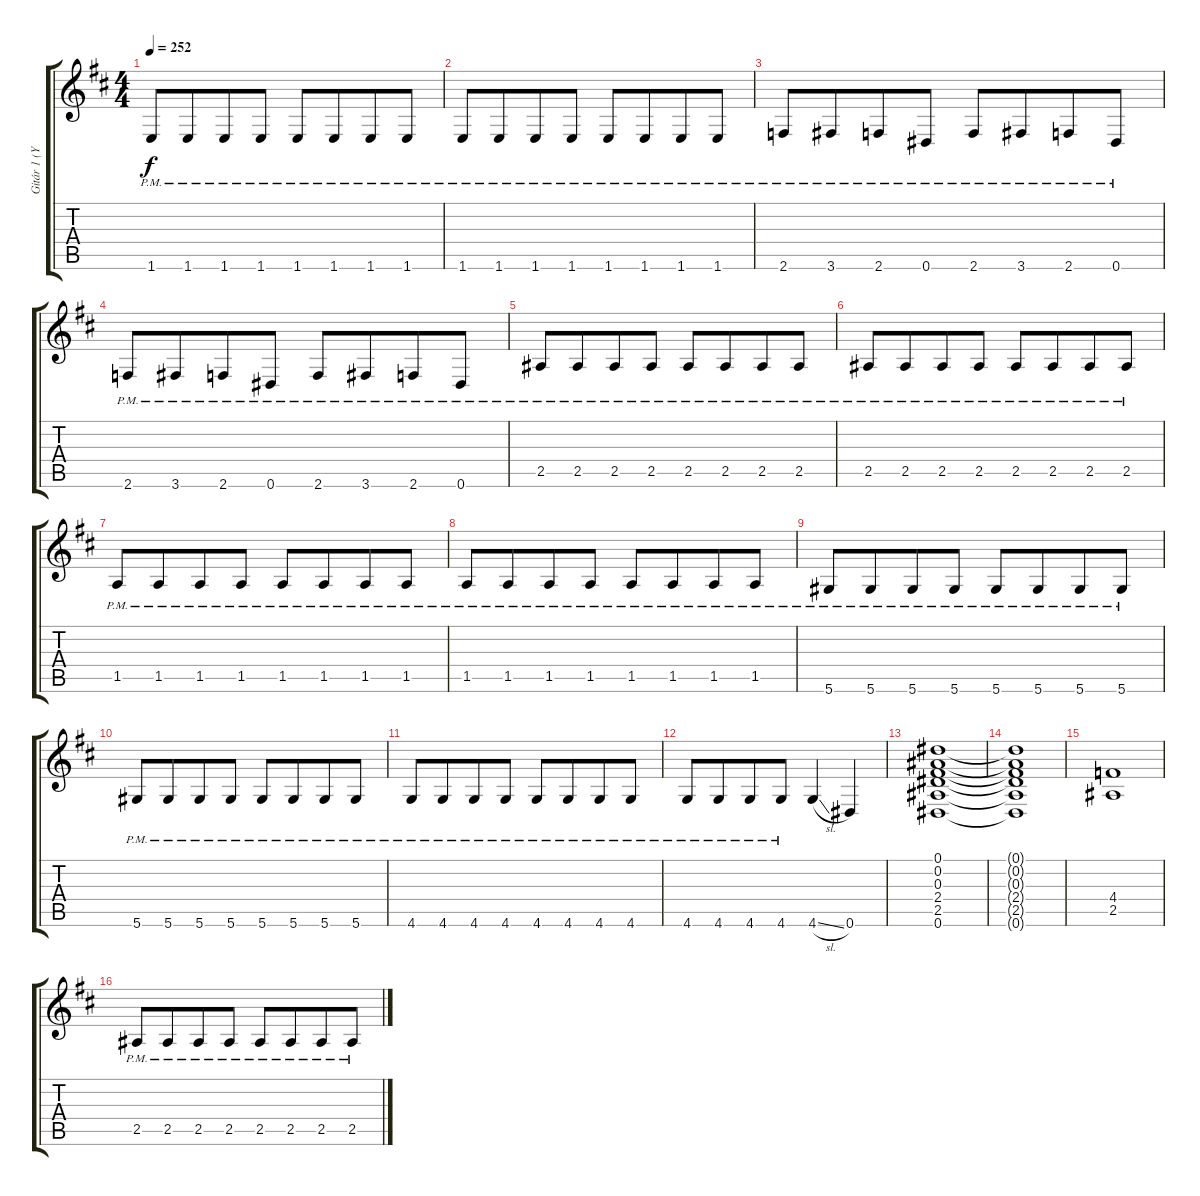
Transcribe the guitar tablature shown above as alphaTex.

\track ("Gitár 1 (Yngwie Malmsteen)" "Gitár 1 (Y") {instrument distortionguitar}
\staff {score tabs}
\tuning (Eb4 Bb3 Gb3 Db3 Ab2 Eb2) {hide}
\ts (4 4)
\tempo 252
\clef g2
\ks d
1.6{pm}.8{dy f} 1.6{pm}.8{beam merge} 1.6{pm}.8 1.6{pm}.8 1.6{pm}.8 1.6{pm}.8{beam merge} 1.6{pm}.8 1.6{pm}.8 |
1.6{pm}.8 1.6{pm}.8{beam merge} 1.6{pm}.8 1.6{pm}.8 1.6{pm}.8 1.6{pm}.8{beam merge} 1.6{pm}.8 1.6{pm}.8 |
2.6{pm}.8 3.6{pm}.8{beam merge} 2.6{pm}.8 0.6{pm}.8 2.6{pm}.8 3.6{pm}.8{beam merge} 2.6{pm}.8 0.6{pm}.8 |
2.6{pm}.8 3.6{pm}.8{beam merge} 2.6{pm}.8 0.6{pm}.8 2.6{pm}.8 3.6{pm}.8{beam merge} 2.6{pm}.8 0.6{pm}.8 |
2.5{pm}.8 2.5{pm}.8{beam merge} 2.5{pm}.8 2.5{pm}.8 2.5{pm}.8 2.5{pm}.8{beam merge} 2.5{pm}.8 2.5{pm}.8 |
2.5{pm}.8 2.5{pm}.8{beam merge} 2.5{pm}.8 2.5{pm}.8 2.5{pm}.8 2.5{pm}.8{beam merge} 2.5{pm}.8 2.5{pm}.8 |
1.5{pm}.8 1.5{pm}.8{beam merge} 1.5{pm}.8 1.5{pm}.8 1.5{pm}.8 1.5{pm}.8{beam merge} 1.5{pm}.8 1.5{pm}.8 |
1.5{pm}.8 1.5{pm}.8{beam merge} 1.5{pm}.8 1.5{pm}.8 1.5{pm}.8 1.5{pm}.8{beam merge} 1.5{pm}.8 1.5{pm}.8 |
5.6{pm}.8 5.6{pm}.8{beam merge} 5.6{pm}.8 5.6{pm}.8 5.6{pm}.8 5.6{pm}.8{beam merge} 5.6{pm}.8 5.6{pm}.8 |
5.6{pm}.8 5.6{pm}.8{beam merge} 5.6{pm}.8 5.6{pm}.8 5.6{pm}.8 5.6{pm}.8{beam merge} 5.6{pm}.8 5.6{pm}.8 |
4.6{pm}.8 4.6{pm}.8{beam merge} 4.6{pm}.8 4.6{pm}.8 4.6{pm}.8 4.6{pm}.8{beam merge} 4.6{pm}.8 4.6{pm}.8 |
4.6{pm}.8 4.6{pm}.8{beam merge} 4.6{pm}.8 4.6{pm}.8 4.6{sl}.4 0.6.4 |
(0.1 0.2 0.3 2.4 2.5 0.6).1 |
(0.1{t} 0.2{t} 0.3{t} 2.4{t} 2.5{t} 0.6{t}).1 |
(4.4 2.5).1 |
2.5{pm}.8 2.5{pm}.8{beam merge} 2.5{pm}.8 2.5{pm}.8 2.5{pm}.8 2.5{pm}.8{beam merge} 2.5{pm}.8 2.5{pm}.8
